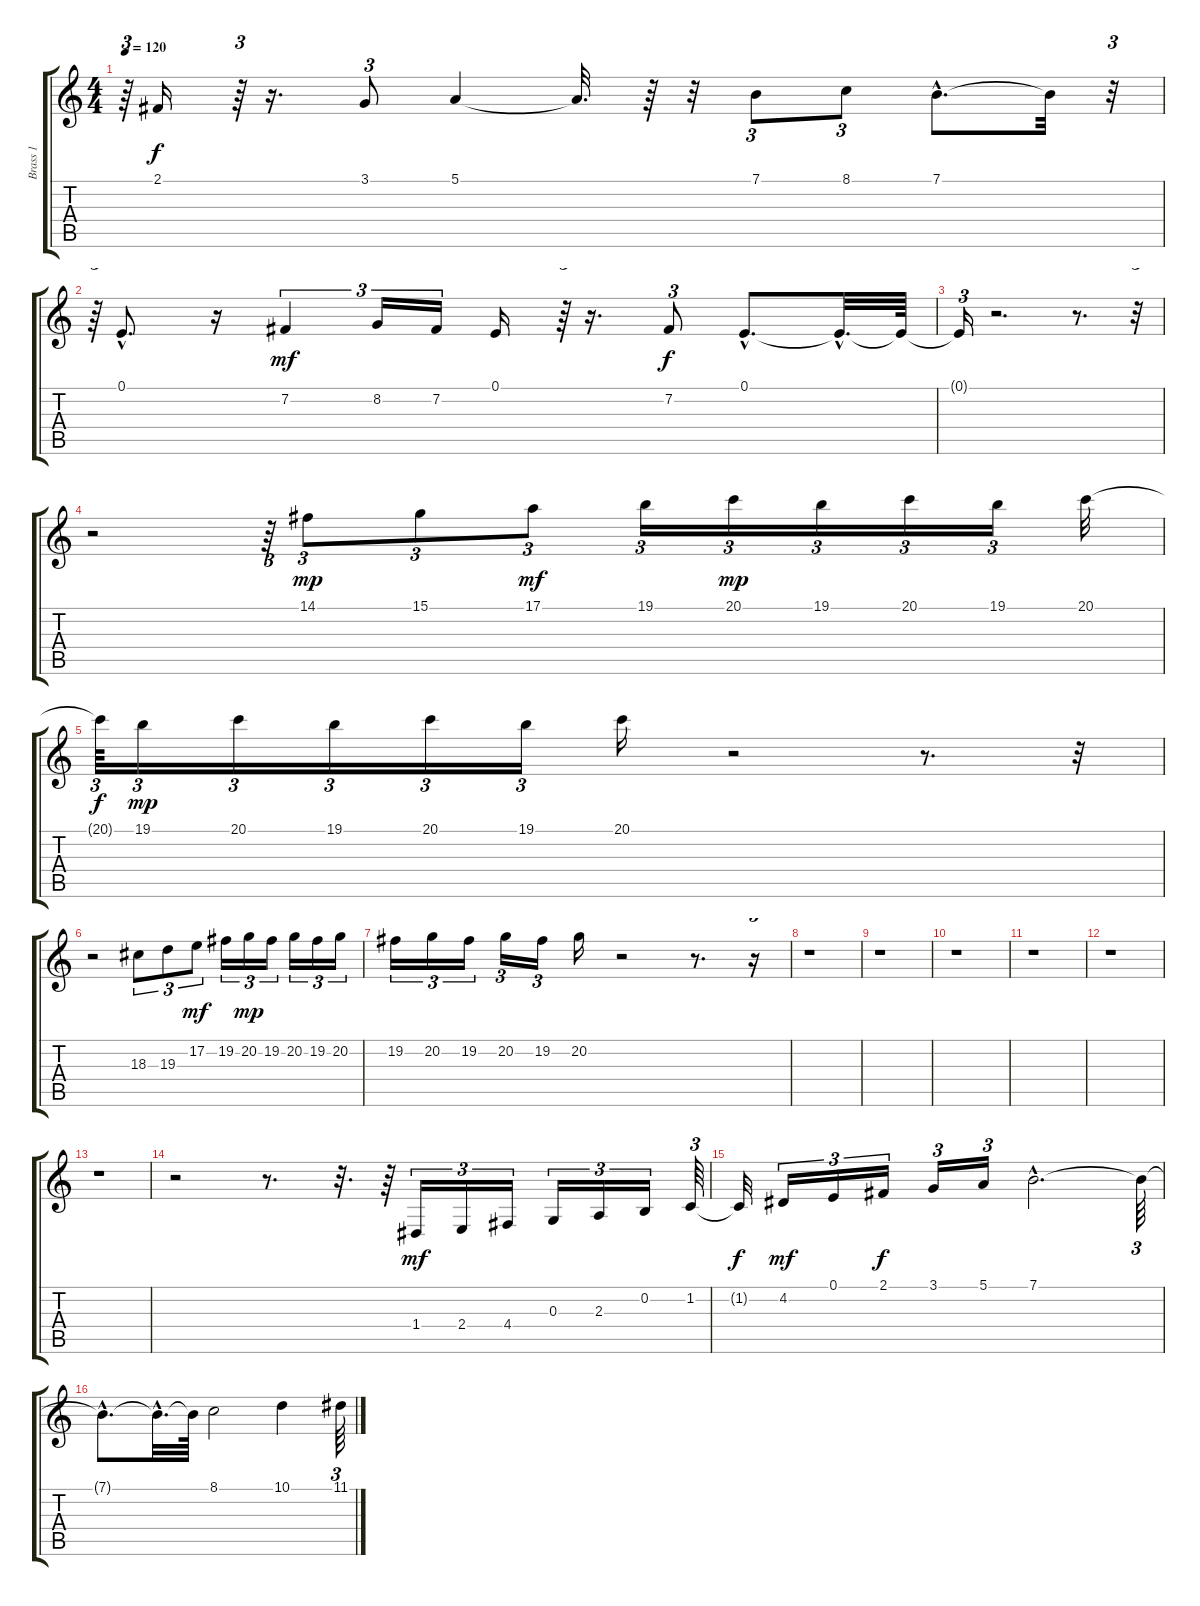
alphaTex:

\track ("Brass 1" "Brass 1") {instrument brasssection}
\staff {score tabs}
\tuning (E4 B3 G3 D3 A2 E2) {hide}
\ts (4 4)
\tempo 120
\clef g2
\ks c
r.64{tu (3 2) dy f} 2.1.16 r.64{tu (3 2)} r.16{d} 3.1.8{tu (3 2)} 5.1.4 5.1{t}.32{d} r.64 r.32 7.1.8{tu (3 2)} 8.1.8{tu (3 2)} 7.1{hac}.8{d} 7.1{t}.32 r.32{tu (3 2)} |
r.64{tu (3 2)} 0.1{hac}.8{d} r.16 7.2.4{tu (3 2) dy mf} 8.2.16{tu (3 2)} 7.2.16{tu (3 2)} 0.1.16 r.64{tu (3 2)} r.16{d} 7.2.8{tu (3 2) dy f} 0.1{hac}.8{d} 0.1{hac t}.32{d} 0.1{t}.64 |
0.1{t}.16{tu (3 2)} r.2{d} r.8{d} r.32{tu (3 2)} |
r.2 r.64{tu (3 2)} 14.1.8{tu (3 2) dy mp balance 9 instrument flute} 15.1.8{tu (3 2)} 17.1.8{tu (3 2) dy mf} 19.1.16{tu (3 2)} 20.1.16{tu (3 2) dy mp} 19.1.16{tu (3 2)} 20.1.16{tu (3 2)} 19.1.16{tu (3 2)} 20.1.32 |
20.1{t}.64{tu (3 2) dy f} 19.1.16{tu (3 2) dy mp} 20.1.16{tu (3 2)} 19.1.16{tu (3 2)} 20.1.16{tu (3 2)} 19.1.16{tu (3 2)} 20.1.16 r.2 r.8{d} r.32 |
r.2 18.3.8{tu (3 2)} 19.3.8{tu (3 2)} 17.2.8{tu (3 2) dy mf} 19.2.16{tu (3 2)} 20.2.16{tu (3 2) dy mp} 19.2.16{tu (3 2)} 20.2.16{tu (3 2)} 19.2.16{tu (3 2)} 20.2.16{tu (3 2)} |
19.2.16{tu (3 2)} 20.2.16{tu (3 2)} 19.2.16{tu (3 2)} 20.2.16{tu (3 2)} 19.2.16{tu (3 2)} 20.2.16 r.2 r.8{d} r.16{tu (3 2)} |
r.1 |
r.1 |
r.1 |
r.1 |
r.1 |
r.1 |
r.2 r.8{d} r.32{d} r.64 1.4.16{tu (3 2) dy mf} 2.4.16{tu (3 2)} 4.4.16{tu (3 2)} 0.3.16{tu (3 2)} 2.3.16{tu (3 2)} 0.2.16{tu (3 2)} 1.2.64{tu (3 2)} |
1.2{t}.32{dy f} 4.2.16{tu (3 2) dy mf} 0.1.16{tu (3 2)} 2.1.16{tu (3 2) dy f} 3.1.16{tu (3 2)} 5.1.16{tu (3 2)} 7.1{hac}.2{d volume 16 instrument flute} 7.1{t}.64{tu (3 2)} |
7.1{hac t}.8{d} 7.1{hac t}.32{d} 7.1{t}.64 8.1.2 10.1.4 11.1.64{tu (3 2)}
